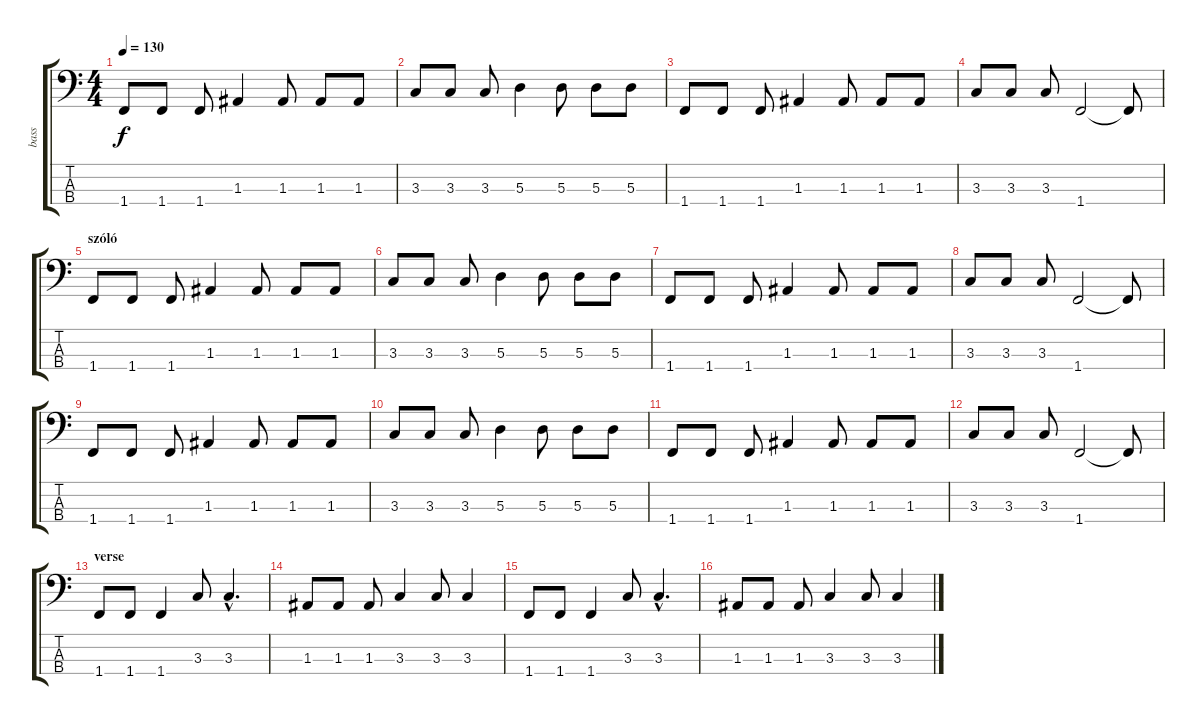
\track ("bass" "bass") {instrument electricbasspick}
\staff {score tabs}
\tuning (G2 D2 A1 E1) {hide}
\ts (4 4)
\tempo 130
\clef f4
\ks c
1.4.8{dy f} 1.4.8 1.4.8 1.3.4 1.3.8 1.3.8 1.3.8 |
3.3.8 3.3.8 3.3.8 5.3.4 5.3.8 5.3.8 5.3.8 |
1.4.8 1.4.8 1.4.8 1.3.4 1.3.8 1.3.8 1.3.8 |
3.3.8 3.3.8 3.3.8 1.4.2 1.4{t}.8 |
\section ("" "szóló")
1.4.8 1.4.8 1.4.8 1.3.4 1.3.8 1.3.8 1.3.8 |
3.3.8 3.3.8 3.3.8 5.3.4 5.3.8 5.3.8 5.3.8 |
1.4.8 1.4.8 1.4.8 1.3.4 1.3.8 1.3.8 1.3.8 |
3.3.8 3.3.8 3.3.8 1.4.2 1.4{t}.8 |
1.4.8 1.4.8 1.4.8 1.3.4 1.3.8 1.3.8 1.3.8 |
3.3.8 3.3.8 3.3.8 5.3.4 5.3.8 5.3.8 5.3.8 |
1.4.8 1.4.8 1.4.8 1.3.4 1.3.8 1.3.8 1.3.8 |
3.3.8 3.3.8 3.3.8 1.4.2 1.4{t}.8 |
\section ("" "verse")
1.4.8 1.4.8 1.4.4 3.3.8 3.3{hac}.4{d} |
1.3.8 1.3.8 1.3.8 3.3.4 3.3.8 3.3.4 |
1.4.8 1.4.8 1.4.4 3.3.8 3.3{hac}.4{d} |
1.3.8 1.3.8 1.3.8 3.3.4 3.3.8 3.3.4
